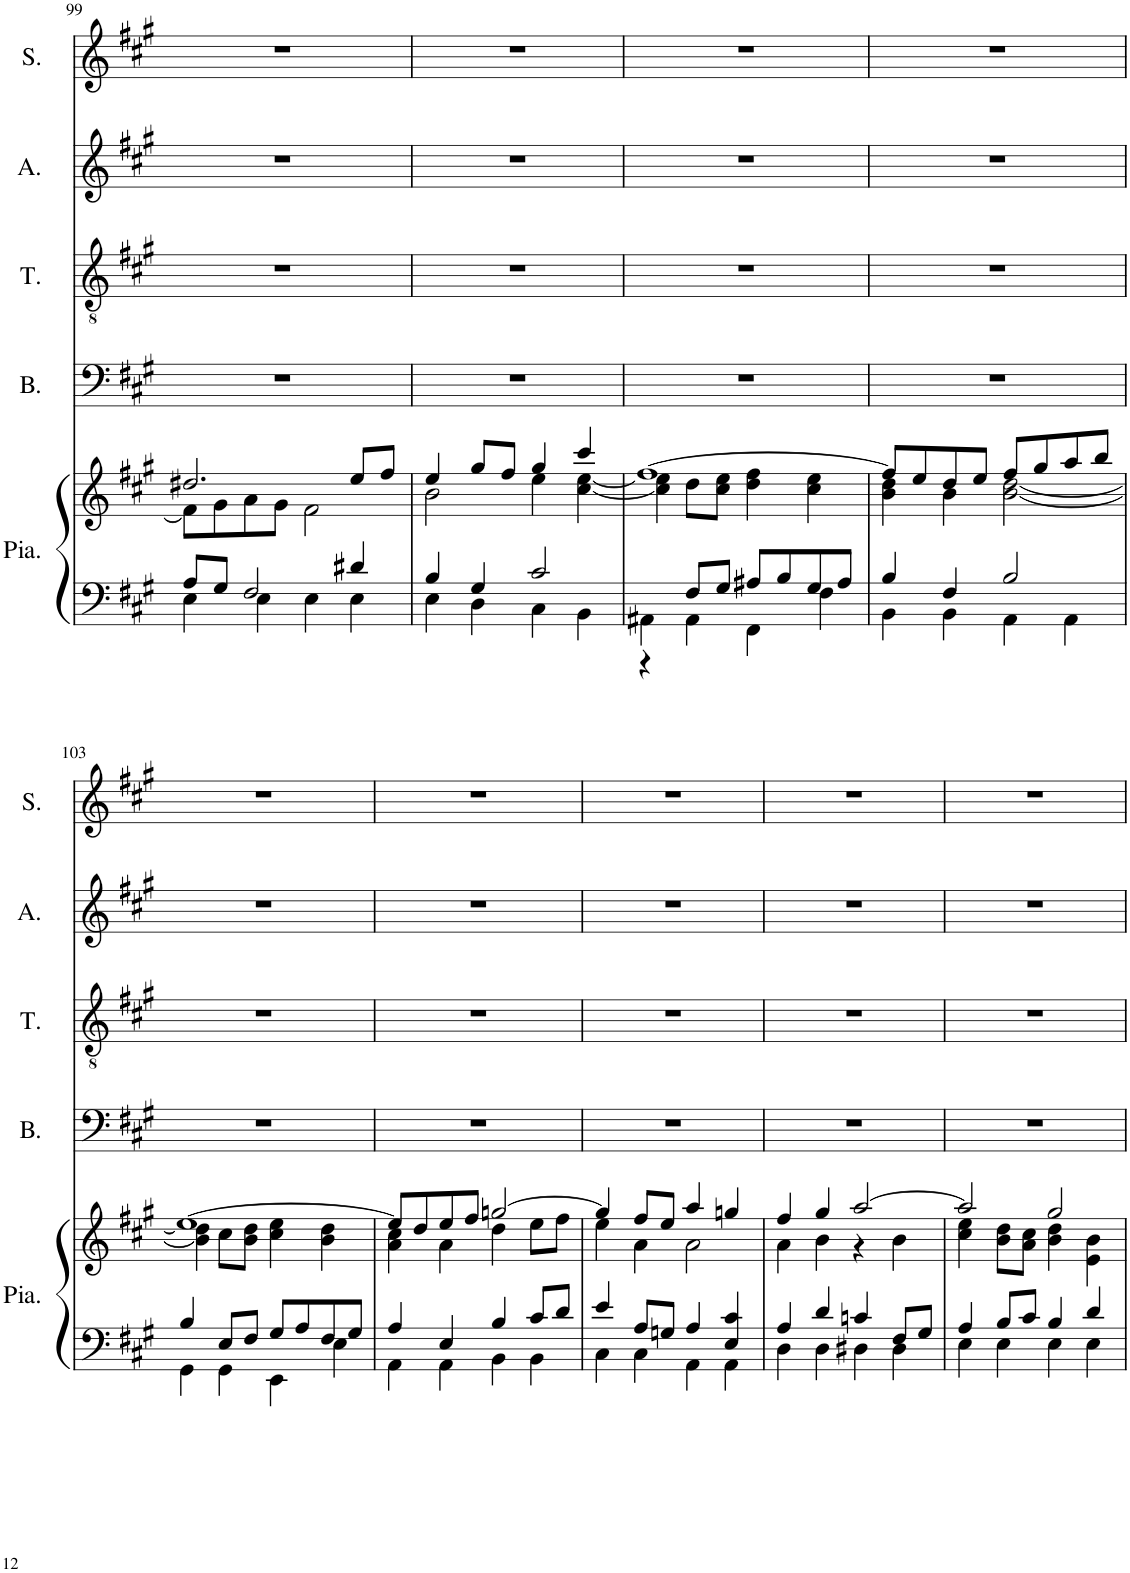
**kern	**kern	**kern	**kern	**kern	**kern
*part5	*part5	*part4	*part3	*part2	*part1
*staff6	*staff5	*staff4	*staff3	*staff2	*staff1
*I"Piano	*	*I"Basse	*I"Ténor	*I"Alto	*I"Soprano
*I'Pia.	*	*I'B.	*I'T.	*I'A.	*I'S.
!!LO:PB:g=z
*clefF4	*clefG2	*clefF4	*clefGv2	*clefG2	*clefG2
*k[f#c#g#]	*k[f#c#g#]	*k[f#c#g#]	*k[f#c#g#]	*k[f#c#g#]	*k[f#c#g#]
*M2/2	*M2/2	*M2/2	*M2/2	*M2/2	*M2/2
*met(c|)	*met(c|)	*met(c|)	*met(c|)	*met(c|)	*met(c|)
=99	=99	=99	=99	=99	=99
*^	*^	*	*	*	*
4E\	8A/L	2.dd#X/	8f#\L]	1r	1r	1r	1r
.	8G#/J	.	8g#\	.	.	.	.
4E\	2F#/	.	8a\	.	.	.	.
.	.	.	8g#\J	.	.	.	.
4E\	.	.	2f#\	.	.	.	.
4E\	4d#X/	8ee/L	.	.	.	.	.
.	.	8ff#/J	.	.	.	.	.
=100	=100	=100	=100	=100	=100	=100	=100
4E\	4B/	4ee/	2b\	1r	1r	1r	1r
4D\	4G#/	8gg#/L	.	.	.	.	.
.	.	8ff#/J	.	.	.	.	.
4C#\	2c#/	4gg#/	4ee\	.	.	.	.
4BB\	.	4ccc#/	[4cc#\ [4ee\	.	.	.	.
=101	=101	=101	=101	=101	=101	=101	=101
4AA#X\	4r	[1ff#	4cc#\] 4ee\]	1r	1r	1r	1r
4AA#\	8F#/L	.	8dd\L	.	.	.	.
.	8G#/J	.	8cc#\ 8ee\J	.	.	.	.
4FF#\	8A#X/L	.	4dd\ 4ff#\	.	.	.	.
.	8B/	.	.	.	.	.	.
4F#\	8G#/	.	4cc#\ 4ee\	.	.	.	.
.	8A#/J	.	.	.	.	.	.
=102	=102	=102	=102	=102	=102	=102	=102
4BB\	4B/	8ff#/L]	4b\ 4dd\	1r	1r	1r	1r
.	.	8ee/	.	.	.	.	.
4BB\	4F#/	8dd/	4b\	.	.	.	.
.	.	8ee/J	.	.	.	.	.
4AA\	2B/	8ff#/L	[2b\ [2dd\	.	.	.	.
.	.	8gg#/	.	.	.	.	.
4AA\	.	8aa/	.	.	.	.	.
.	.	8bb/J	.	.	.	.	.
!!LO:LB:g=z
=103	=103	=103	=103	=103	=103	=103	=103
4GG#\	4B/	[1ee	4b\] 4dd\]	1r	1r	1r	1r
4GG#\	8E/L	.	8cc#\L	.	.	.	.
.	8F#/J	.	8b\ 8dd\J	.	.	.	.
4EE\	8G#/L	.	4cc#\ 4ee\	.	.	.	.
.	8A/	.	.	.	.	.	.
4E\	8F#/	.	4b\ 4dd\	.	.	.	.
.	8G#/J	.	.	.	.	.	.
=104	=104	=104	=104	=104	=104	=104	=104
4AA\	4A/	8ee/L]	4a\ 4cc#\	1r	1r	1r	1r
.	.	8dd/	.	.	.	.	.
4AA\	4E/	8ee/	4a\	.	.	.	.
.	.	8ff#/J	.	.	.	.	.
4BB\	4B/	[2ggn/	4dd\	.	.	.	.
4BB\	8c#/L	.	8ee\L	.	.	.	.
.	8d/J	.	8ff#\J	.	.	.	.
=105	=105	=105	=105	=105	=105	=105	=105
4C#\	4e/	4gg/]	4ee\	1r	1r	1r	1r
4C#\	8A/L	8ff#/L	4a\	.	.	.	.
.	8Gn/J	8ee/J	.	.	.	.	.
4AA\	4A/	4aa/	2a\	.	.	.	.
4AA\	4E/ 4c#/	4ggn/	.	.	.	.	.
=106	=106	=106	=106	=106	=106	=106	=106
4D\	4A/	4ff#/	4a\	1r	1r	1r	1r
4D\	4d/	4gg#/	4b\	.	.	.	.
4D#X\	4cn/	[2aa/	4r	.	.	.	.
4D#\	8F#/L	.	4b\	.	.	.	.
.	8G#/J	.	.	.	.	.	.
=107	=107	=107	=107	=107	=107	=107	=107
4E\	4A/	2aa/]	4cc#\ 4ee\	1r	1r	1r	1r
4E\	8B/L	.	8b\ 8dd\L	.	.	.	.
.	8c#/J	.	8a\ 8cc#\J	.	.	.	.
4E\	4B/	2gg#/	4b\ 4dd\	.	.	.	.
4E\	4d/	.	4e\ 4b\	.	.	.	.
*v	*v	*	*	*	*	*	*
*	*v	*v	*	*	*	*
=	=	=	=	=	=
*-	*-	*-	*-	*-	*-
